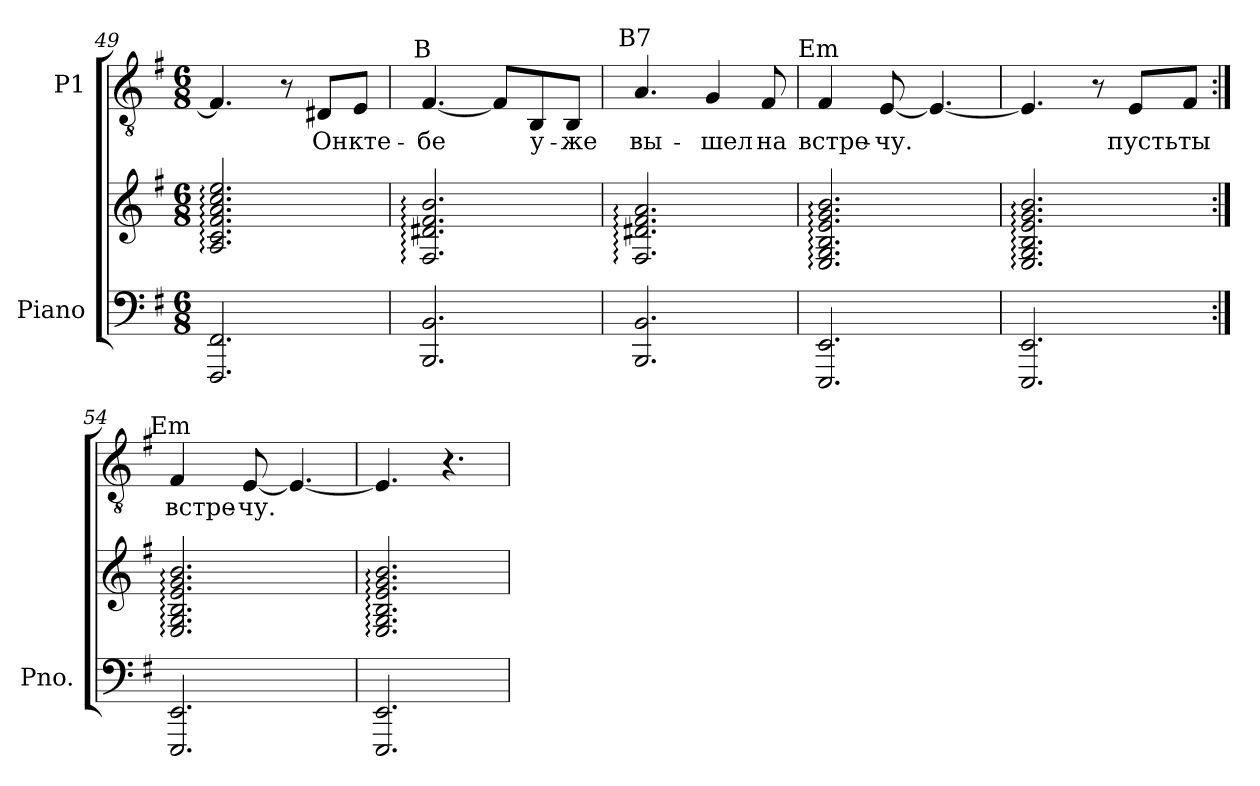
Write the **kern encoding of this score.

**kern	**kern	**kern	**text
*part2	*part2	*part1	*part1
*staff3	*staff2	*staff1	*staff1
*I"Piano	*	*I"P1	*
*I'Pno.	*	*	*
!!LO:LB:g=z
*clefF4	*clefG2	*clefGv2	*
*	*	*ITrd7c12	*
*k[f#]	*k[f#]	*k[f#]	*
*e:	*e:	*e:	*
*M6/8	*M6/8	*M6/8	*
=49	=49	=49	=49
2.FFF#i/ 2.FF#i	2.Ai/: 2.ci: 2.f#i: 2.ai: 2.cci: 2.eei:	4.FF#i/]	.
.	.	8r	.
!	!	!	!LO:LY:b:color=#000000
.	.	8DD#Xi/L	Он
!	!	!	!LO:LY:b:color=#000000
.	.	8EEi/J	кте-
=50	=50	=50	=50
!	!	!LO:TX:a:cj:t=B	!
!	!	!	!LO:LY:b:color=#000000
2.BBBi/ 2.BBi	2.F#i/: 2.d#Xi: 2.f#i: 2.bi:	[<4.FF#i/	-бе
.	.	8FF#i/L]	.
!	!	!	!LO:LY:b:color=#000000
.	.	8BBBi/	у-
!	!	!	!LO:LY:b:color=#000000
.	.	8BBBi/J	-же
=51	=51	=51	=51
!	!	!LO:TX:a:cj:t=B7	!
!	!	!	!LO:LY:b:color=#000000
2.BBBi/ 2.BBi	2.F#i/: 2.d#Xi: 2.f#i: 2.ai:	4.AAi/	вы-
!	!	!	!LO:LY:b:color=#000000
.	.	4GGi/	-шел
!	!	!	!LO:LY:b:color=#000000
.	.	8FF#i/	на
=52	=52	=52	=52
!	!	!LO:TX:a:cj:t=Em	!
!	!	!	!LO:LY:b:color=#000000
2.EEEi/ 2.EEi	2.Ei/: 2.Gi: 2.Bi: 2.ei: 2.gi: 2.bi:	4FF#i/	встре-
!	!	!	!LO:LY:b:color=#000000
.	.	[<8EEi/	-чу.
.	.	4.EEi/_<	.
=53	=53	=53	=53
2.EEEi/ 2.EEi	2.Ei/: 2.Gi: 2.Bi: 2.ei: 2.gi: 2.bi:	4.EEi/]	.
.	.	8r	.
!	!	!	!LO:LY:b:color=#000000
.	.	8EEi/L	пусть
!	!	!	!LO:LY:b:color=#000000
.	.	8FF#i/J	ты
=54:|!	=54:|!	=54:|!	=54:|!
!	!	!LO:TX:a:cj:t=Em	!
!	!	!	!LO:LY:b:color=#000000
2.EEEi/ 2.EEi	2.Ei/: 2.Gi: 2.Bi: 2.ei: 2.gi: 2.bi:	4FF#i/	встре-
!	!	!	!LO:LY:b:color=#000000
.	.	[<8EEi/	-чу.
.	.	4.EEi/_<	.
=55	=55	=55	=55
2.EEEi/ 2.EEi	2.Ei/: 2.Gi: 2.Bi: 2.ei: 2.gi: 2.bi:	4.EEi/]	.
.	.	4.r	.
=	=	=	=
*-	*-	*-	*-
